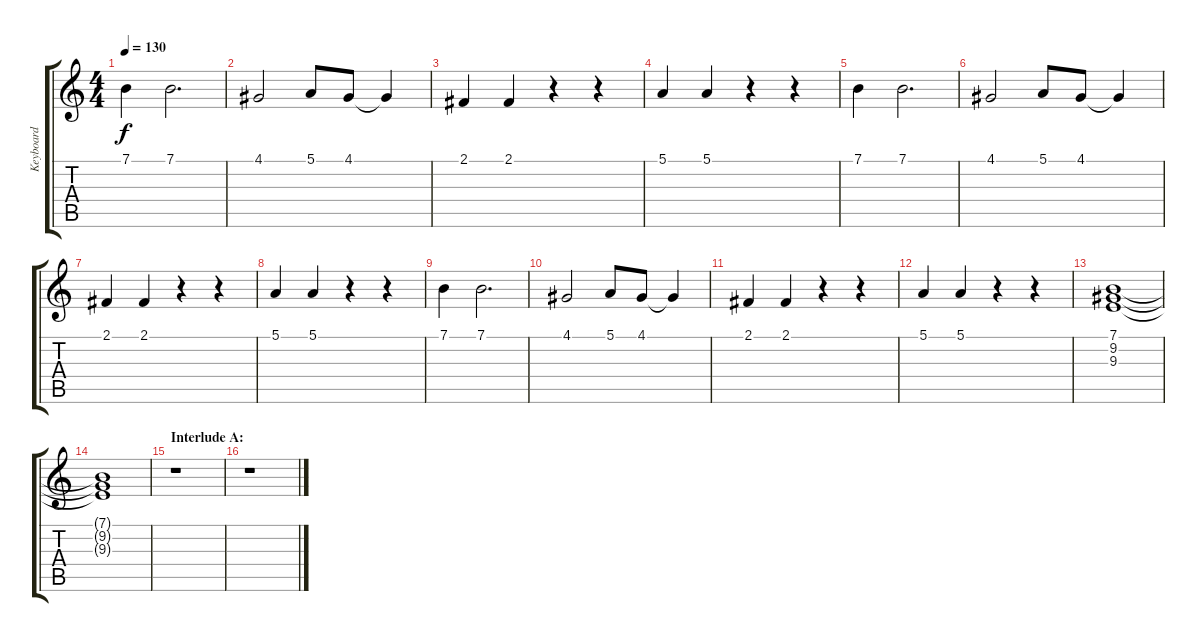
\track ("Keyboard" "Keyboard") {instrument synthstrings1}
\staff {score tabs}
\tuning (E4 B3 G3 D3 A2 E2) {hide}
\ts (4 4)
\tempo 130
\clef g2
\ks c
7.1.4{dy f} 7.1.2{d} |
4.1.2 5.1.8 4.1.8 4.1{t}.4 |
2.1.4 2.1.4 r.4 r.4 |
5.1.4 5.1.4 r.4 r.4 |
7.1.4 7.1.2{d} |
4.1.2 5.1.8 4.1.8 4.1{t}.4 |
2.1.4 2.1.4 r.4 r.4 |
5.1.4 5.1.4 r.4 r.4 |
7.1.4 7.1.2{d} |
4.1.2 5.1.8 4.1.8 4.1{t}.4 |
2.1.4 2.1.4 r.4 r.4 |
5.1.4 5.1.4 r.4 r.4 |
(7.1 9.2 9.3).1 |
(7.1{t} 9.2{t} 9.3{t}).1 |
\section ("" "Interlude A:")
r.1 |
r.1
